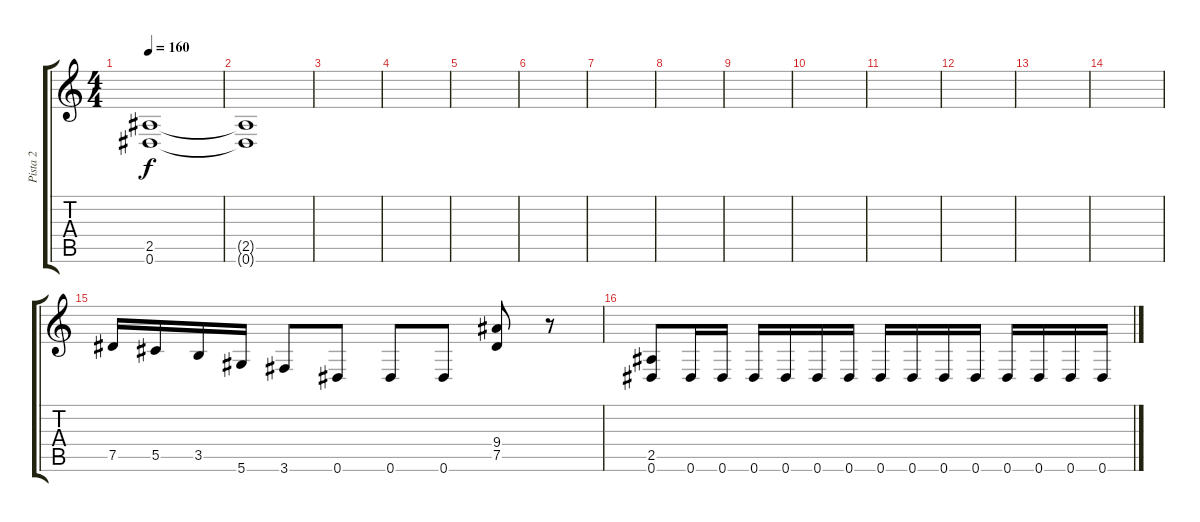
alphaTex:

\track ("Pista 2" "Pista 2") {instrument distortionguitar}
\staff {score tabs}
\tuning (Eb4 Bb3 Gb3 Db3 Ab2 Eb2) {hide}
\ts (4 4)
\tempo 160
\clef g2
\ks c
(2.5{t} 0.6{t}).1{dy f} |
(2.5{t} 0.6{t}).1 |
|
|
|
|
|
|
|
|
|
|
|
|
7.5.16 5.5.16 3.5.16 5.6.16 3.6.8 0.6.8 0.6.8 0.6.8 (9.4 7.5).8 r.8 |
(2.5 0.6).8 0.6.16 0.6.16 0.6.16 0.6.16 0.6.16 0.6.16 0.6.16 0.6.16 0.6.16 0.6.16 0.6.16 0.6.16 0.6.16 0.6.16
